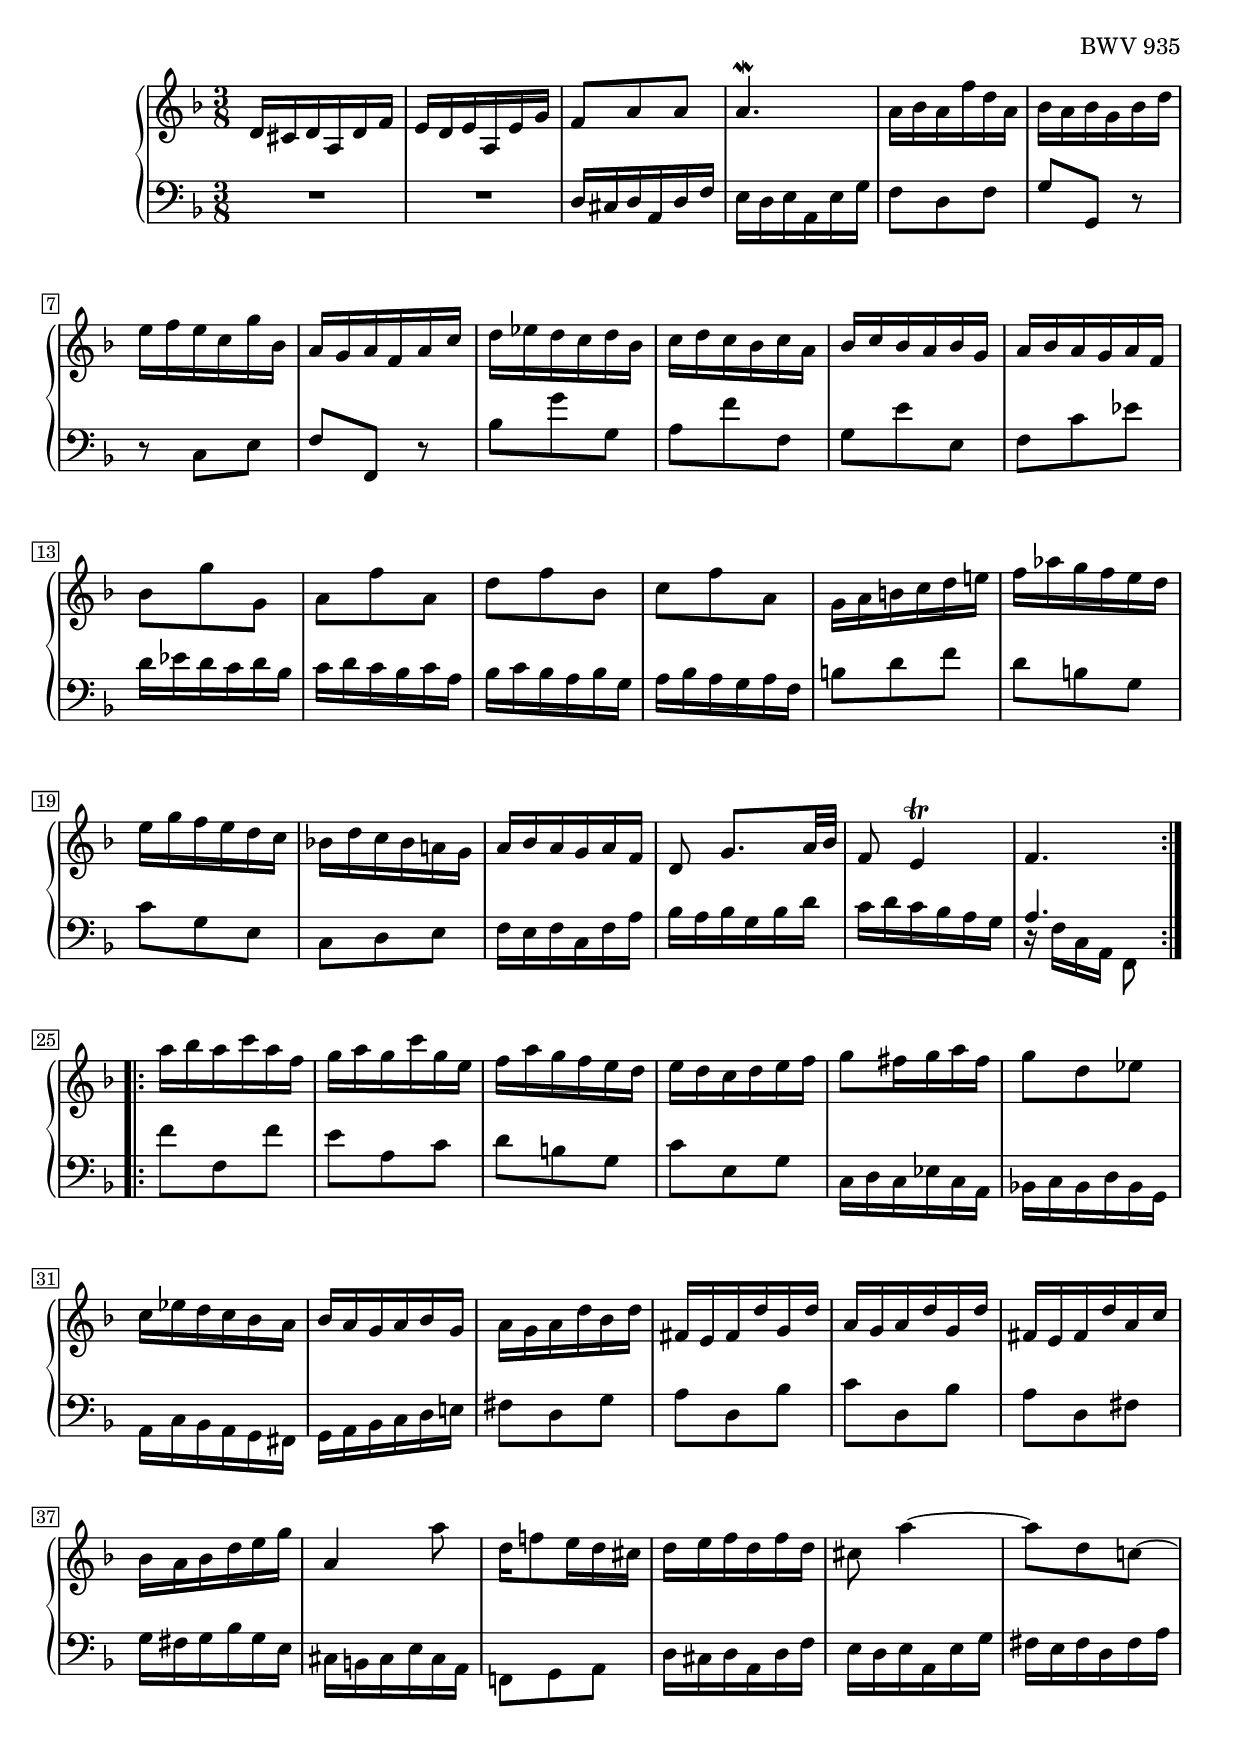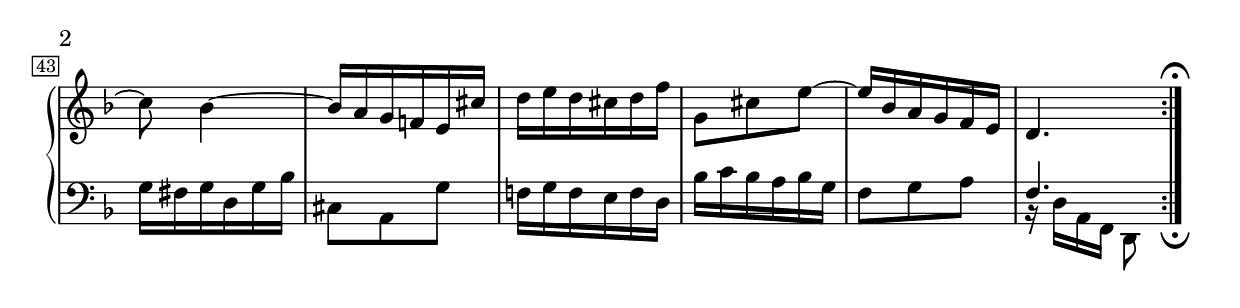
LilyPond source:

Global = {
  \key d \minor
  \time 3/8
  \include "./global.ly"
}

textmordent = \markup { \musicglyph "scripts.mordent" }

Sopran = \context Voice = "one" \relative c' {
  \voiceOne
  \override Rest.staff-position = #0
  \stemNeutral
  \repeat volta 2 {
  %1
  | d16[ cis d a d f]
  | e[ d e a, e' g]
  | f8[ a a]
  | a4.\mordent
  %5
  | a16[ bes a f' d a]
  | bes[ a bes g bes d]
  | e[ f e c g' bes,]
  | a[ g a f a c]
  | d[ ees d c d bes]
  %10
  | c[ d c bes c a]
  | bes[ c bes a bes g]
  | a[ bes a g a f]
  | bes8[ g' g,]
  | a[ f' a,]
  %15
  | d[ f bes,]
  | c[ f a,]
  | g16[ a b! c d e!]
  | f[ aes g f e d]
  | e[ g f e d c]
  %20
  | bes![ d c bes a! g]
  | a[ bes a g a f]
  | d8 g8.[ a32 bes]
  | f8 e4\trill
  | f4.
  }
  \break
  \repeat volta 2 {
  %25
  | a'16[ bes a c a f]
  | g[ a g c g e]
  | f[ a g f e d]
  | e[ d c d e f]
  | g8[ fis16 g a fis]
  %30
  | g8[ d ees]
  | c16[ ees d c bes a]
  | bes[ a g a bes g]
  | a[ g a d bes d]
  | fis,[ e fis d' g, d']
  %35
  | a[ g a d g, d']
  | fis,[ e fis d' a c]
  | bes[ a bes d e g]
  | a,4 a'8
  | d,16[ f!8 e16 d cis]
  %40
  | d16[ e f d f d]
  | cis8 a'4~
  | a8[ d, c!~]
  | c bes4~
  | bes16[ a g f! e cis']
  %45
  | d[ e d cis d f]
  | g,8[ cis e~]
  | e16[ bes a g f e]
  | d4.
    \override Score.TextMark.self-alignment-X = #CENTER
    \textEndMark \markup { \musicglyph "scripts.ufermata" }
  }
  \fine
}

Tenor = \context Voice = "three" \relative c {
  \voiceThree
  | s4.*23
  %24
  | a'4.
  | s4.*23
  | f4.

}

Bass = \context Voice = "four" \relative c {
  \voiceFour
  \override MultiMeasureRest.staff-position = #0
  \override Rest.staff-position = #0
  \stemNeutral
  \repeat volta 2 {
  %1
  | R1*3/8
  | R1*3/8
  | d16[ cis d a d f]
  | e[ d e a, e' g]
  %5
  | f8[ d f]
  | g[ g,] r
  | r c[ e]
  | f[ f,] r
  | bes'[ g' g,]
  %10
  | a[ f' f,]
  | g[ e' e,]
  | f[ c' ees]
  | d16[ ees d c d bes]
  | c[ d c bes c a]
  %15
  | bes[ c bes a bes g]
  | a[ bes a g a f]
  | b!8[ d f]
  | d[ b! g]
  | c[ g e]
  %20
  | c[ d e]
  | f16[ e f c f a]
  | bes[ a bes g bes d]
  | c[ d c bes a g]
  | \stemDown r f[ c a] f8
  }
  \break
  \repeat volta 2 {
  %25
  | f''8[ f, f']
  | e[ a, c]
  | d[ b! g]
  | c[ e, g]
  | c,16[ d c ees c a]
  %30
  | bes![ c bes d bes g]
  | a[ c bes a g fis]
  | g[ a bes c d e!]
  | fis8[ d g]
  | a[ d, bes']
  %35
  | c8[ d, bes']
  | a[ d, fis]
  | g16[ fis g bes g e]
  | cis[ b! cis e cis a]
  | f!8[ g a]
  %40
  | d16[ cis d a d f]
  | e[ d e a, e' g]
  | fis[ e fis d fis a]
  | g[ fis g d g bes]
  | cis,8[ a g']
  %45
  | f!16[ g f e f d]
  | bes'[ c bes a bes g]
  | f8[ g a]
  | b,16\rest d[ a f] d8
    \tweak direction #DOWN
    \textEndMark \markup { \musicglyph "scripts.dfermata" }
  }
  \fine
}

\score {
  \new PianoStaff
  <<
    \accidentalStyle Score.piano
    \context Staff = "upper" <<
      \set Staff.midiInstrument = #"acoustic grand"
      \Global
      \clef treble
      \Sopran
    >>
    \context Staff = "lower" <<
      \set Staff.midiInstrument = #"acoustic grand"
      \Global
      \clef bass
      \Tenor
      \Bass
    >>
  >>
  \header {
    composer = "Johann Sebastian Bach"
    opus = "BWV 935"
    title = \markup { "3. Kleines Präludium d-Moll" }
  }
  \layout {
    \context {
      \PianoStaff
      % More space between staves in the same PianoStaff
      %\override StaffGrouper.staff-staff-spacing.minimum-distance = 12
      \override TextScript.font-shape = #'italic
    }
  }
  \midi {
    \tempo 4 = 100
  }
}
